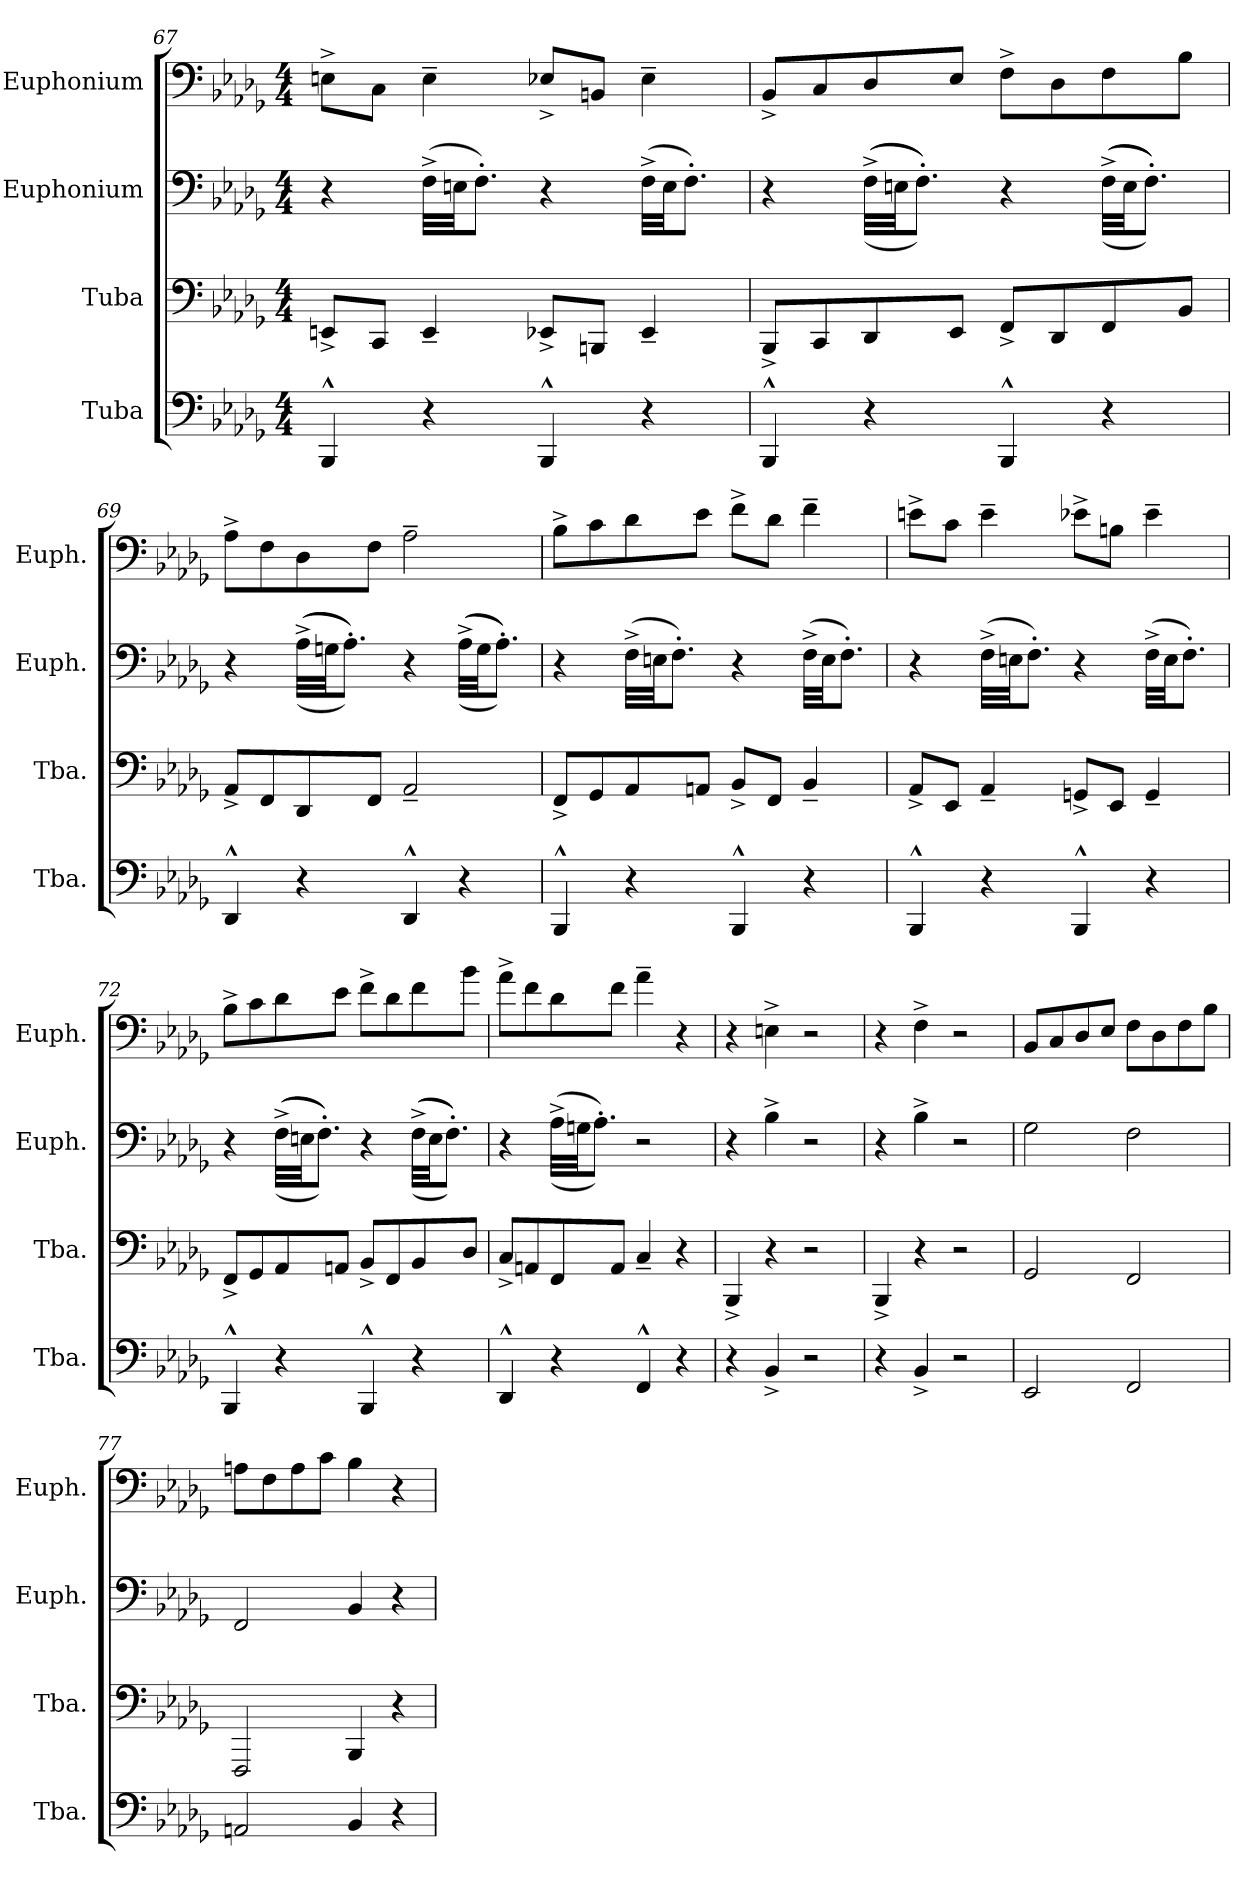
**kern	**dynam	**kern	**dynam	**kern	**dynam	**kern
*part4	*part4	*part3	*part3	*part2	*part2	*part1
*staff4	*staff4	*staff3	*staff3	*staff2	*staff2	*staff1
*I"Tuba	*	*I"Tuba	*	*I"Euphonium	*	*I"Euphonium
*I'Tba.	*	*I'Tba.	*	*I'Euph.	*	*I'Euph.
*clefF4	*	*clefF4	*	*clefF4	*	*clefF4
*k[b-e-a-d-g-]	*	*k[b-e-a-d-g-]	*	*k[b-e-a-d-g-]	*	*k[b-e-a-d-g-]
*M4/4	*	*M4/4	*	*M4/4	*	*M4/4
=67	=67	=67	=67	=67	=67	=67
4BBB-^^/	.	8EEn^/L	.	4r	.	8En^\L
.	.	8CC/J	.	.	.	8C\J
4r	.	4EE~/	.	(32F^\LLL	.	4E~\
.	.	.	.	32En\JJ	.	.
.	.	.	.	8.F'\J)	.	.
4BBB-^^/	.	8EE-X^/L	.	4r	.	8E-X^/L
.	.	8BBBn/J	.	.	.	8BBn/J
4r	.	4EE-~/	.	(32F^\LLL	.	4E-~\
.	.	.	.	32E\JJ	.	.
.	.	.	.	8.F'\J)	.	.
!!LO:PB:g=z
=68	=68	=68	=68	=68	=68	=68
4BBB-^^/	.	8BBB-^/L	.	4r	.	8BB-^/L
.	.	8CC/	.	.	.	8C/
4r	.	8DD-/	.	(((32F^\LLL	.	8D-/
.	.	.	.	32En\JJ	.	.
.	.	.	.	8.F'\J)))	.	.
.	.	8EE-/J	.	.	.	8E-/J
4BBB-^^/	.	8FF^/L	.	4r	.	8F^\L
.	.	8DD-/	.	.	.	8D-\
4r	.	8FF/	.	(((32F^\LLL	.	8F\
.	.	.	.	32E\JJ	.	.
.	.	.	.	8.F'\J)))	.	.
.	.	8BB-/J	.	.	.	8B-\J
=69	=69	=69	=69	=69	=69	=69
4DD-^^/	.	8AA-^/L	.	4r	.	8A-^\L
.	.	8FF/	.	.	.	8F\
4r	.	8DD-/	.	(((32A-^\LLL	.	8D-\
.	.	.	.	32Gn\JJ	.	.
.	.	.	.	8.A-'\J)))	.	.
.	.	8FF/J	.	.	.	8F\J
4DD-^^/	.	2AA-~/	.	4r	.	2A-~\
4r	.	.	.	(((32A-^\LLL	.	.
.	.	.	.	32G\JJ	.	.
.	.	.	.	8.A-'\J)))	.	.
=70	=70	=70	=70	=70	=70	=70
*	*	*	*	*	*	*MM190
4BBB-^^/	.	8FF^/L	.	4r	.	8B-^\L
.	.	8GG-/	.	.	.	8c\
4r	.	8AA-/	.	(32F^\LLL	.	8d-\
.	.	.	.	32En\JJ	.	.
.	.	.	.	8.F'\J)	.	.
.	.	8AAn/J	.	.	.	8e-\J
4BBB-^^/	.	8BB-^/L	.	4r	.	8f^\L
.	.	8FF/J	.	.	.	8d-\J
4r	.	4BB-~/	.	(32F^\LLL	.	4f~\
.	.	.	.	32E\JJ	.	.
.	.	.	.	8.F'\J)	.	.
!!LO:LB:g=z
=71	=71	=71	=71	=71	=71	=71
4BBB-^^/	.	8AA-^/L	.	4r	.	8en^\L
.	.	8EE-/J	.	.	.	8c\J
4r	.	4AA-~/	.	(32F^\LLL	.	4e~\
.	.	.	.	32En\JJ	.	.
.	.	.	.	8.F'\J)	.	.
4BBB-^^/	.	8GGn^/L	.	4r	.	8e-X^\L
.	.	8EE-/J	.	.	.	8Bn\J
4r	.	4GG~/	.	(32F^\LLL	.	4e-~\
.	.	.	.	32E\JJ	.	.
.	.	.	.	8.F'\J)	.	.
=72	=72	=72	=72	=72	=72	=72
4BBB-^^/	.	8FF^/L	.	4r	.	8B-^\L
.	.	8GG-/	.	.	.	8c\
4r	.	8AA-/	.	(((32F^\LLL	.	8d-\
.	.	.	.	32En\JJ	.	.
.	.	.	.	8.F'\J)))	.	.
.	.	8AAn/J	.	.	.	8e-\J
4BBB-^^/	.	8BB-^/L	.	4r	.	8f^\L
.	.	8FF/	.	.	.	8d-\
4r	.	8BB-/	.	(((32F^\LLL	.	8f\
.	.	.	.	32E\JJ	.	.
.	.	.	.	8.F'\J)))	.	.
.	.	8D-/J	.	.	.	8b-\J
=73	=73	=73	=73	=73	=73	=73
4DD-^^/	.	8C^/L	.	4r	.	8a-^\L
.	.	8AAn/	.	.	.	8f\
4r	.	8FF/	.	((32A-^\LLL	.	8d-\
.	.	.	.	32Gn\JJ	.	.
.	.	.	.	8.A-'\J))	.	.
.	.	8AA/J	.	.	.	8f\J
4FF^^/	.	4C~/	.	2r	.	4a-~\
4r	.	4r	.	.	.	4r
=74	=74	=74	=74	=74	=74	=74
!!LO:REH:place=s1:a:B:fs=14:t=D
*	*	*	*	*	*	*MM200
4r	.	4BBB-^/	.	4r	.	4r
4BB-^/	.	4r	.	4B-^\	.	4En^\
2r	.	2r	.	2r	.	2r
!!LO:LB:g=z
=75	=75	=75	=75	=75	=75	=75
4r	.	4BBB-^/	.	4r	.	4r
4BB-^/	.	4r	.	4B-^\	.	4F^\
2r	.	2r	.	2r	.	2r
=76	=76	=76	=76	=76	=76	=76
!	!LO:DY:b	!	!	!	!	!
!	!LO:DY:n=1:b	!	!	!	!	!
!	!LO:DY:n=2:b	!	!LO:DY:b	!	!	!
!	!	!	!LO:DY:n=1:b	!	!	!
!	!	!	!LO:DY:n=2:b	!	!	!
!	!	!	!LO:DY:n=3:b	!	!LO:DY:b	!
!	!	!	!	!	!LO:DY:n=1:b	!
2EE-/	mf mf mf	2GG-/	mf mf mf mf	2G-\	mf mf	8BB-/L
.	.	.	.	.	.	8C/
.	.	.	.	.	.	8D-/
.	.	.	.	.	.	8E-/J
2FF/	.	2FF/	.	2F\	.	8F\L
.	.	.	.	.	.	8D-\
.	.	.	.	.	.	8F\
.	.	.	.	.	.	8B-\J
=77	=77	=77	=77	=77	=77	=77
2AAn/	.	2FFF/	.	2FF/	.	8An\L
.	.	.	.	.	.	8F\
.	.	.	.	.	.	8A\
.	.	.	.	.	.	8c\J
4BB-/	.	4BBB-/	.	4BB-/	.	4B-\
4r	.	4r	.	4r	.	4r
=	=	=	=	=	=	=
*-	*-	*-	*-	*-	*-	*-
